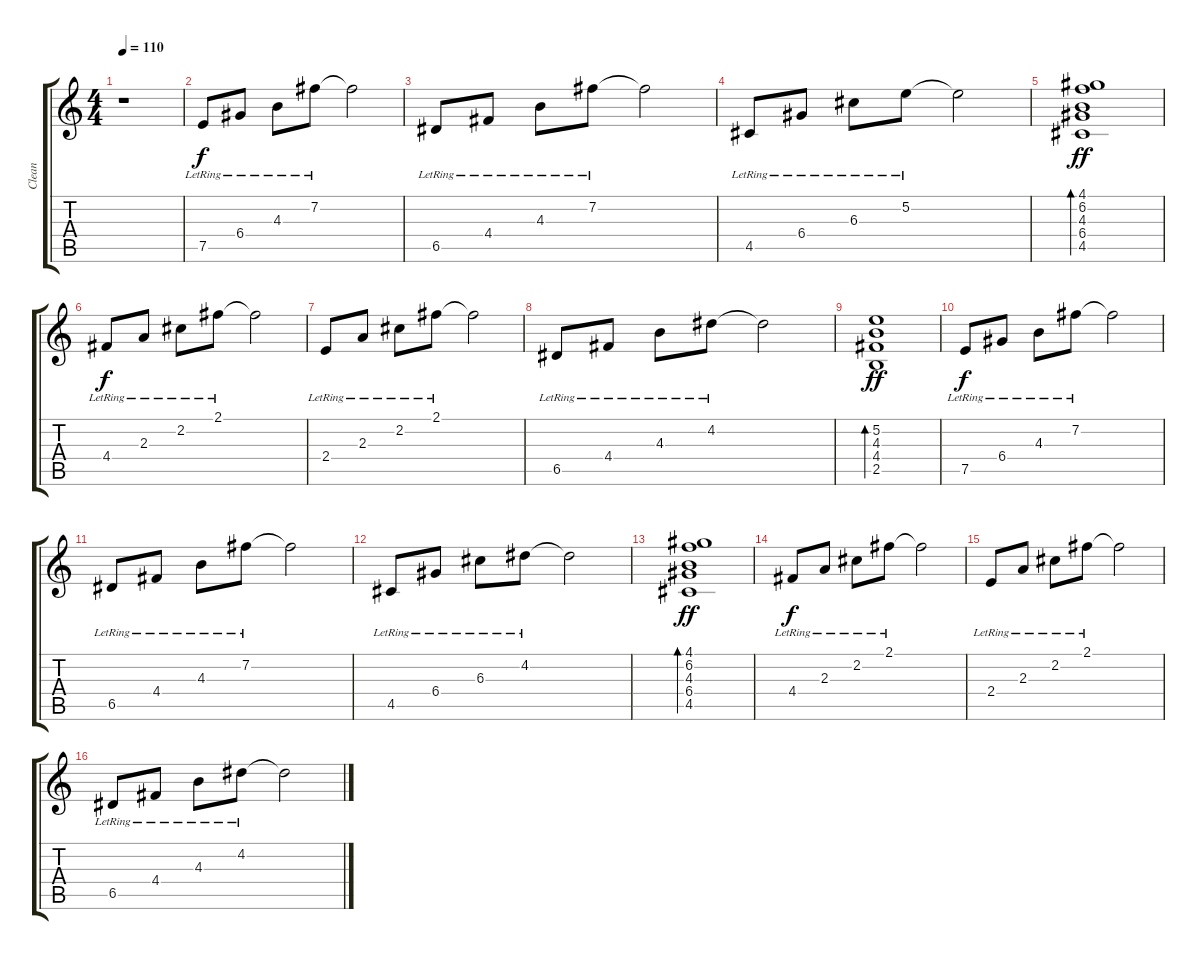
\track ("Clean" "Clean") {instrument electricguitarclean}
\staff {score tabs}
\tuning (E4 B3 G3 D3 A2 E2) {hide}
\ts (4 4)
\tempo 110
\clef g2
\ks c
r.1{dy f instrument electricguitarclean} |
7.5{lr}.8 6.4{lr}.8 4.3{lr}.8 7.2{lr}.8 7.2{t}.2 |
6.5{lr}.8 4.4{lr}.8 4.3{lr}.8 7.2{lr}.8 7.2{t}.2 |
4.5{lr}.8 6.4{lr}.8 6.3{lr}.8 5.2{lr}.8 5.2{t}.2 |
(4.1 6.2 4.3 6.4 4.5).1{bd 120 dy ff} |
4.4{lr}.8{dy f} 2.3{lr}.8 2.2{lr}.8 2.1{lr}.8 2.1{t}.2 |
2.4{lr}.8 2.3{lr}.8 2.2{lr}.8 2.1{lr}.8 2.1{t}.2 |
6.5{lr}.8 4.4{lr}.8 4.3{lr}.8 4.2{lr}.8 4.2{t}.2 |
(5.2 4.3 4.4 2.5).1{bd 120 dy ff} |
7.5{lr}.8{dy f} 6.4{lr}.8 4.3{lr}.8 7.2{lr}.8 7.2{t}.2 |
6.5{lr}.8 4.4{lr}.8 4.3{lr}.8 7.2{lr}.8 7.2{t}.2 |
4.5{lr}.8 6.4{lr}.8 6.3{lr}.8 4.2{lr}.8 4.2{t}.2 |
(4.1 6.2 4.3 6.4 4.5).1{bd 120 dy ff} |
4.4{lr}.8{dy f} 2.3{lr}.8 2.2{lr}.8 2.1{lr}.8 2.1{t}.2 |
2.4{lr}.8 2.3{lr}.8 2.2{lr}.8 2.1{lr}.8 2.1{t}.2 |
6.5{lr}.8 4.4{lr}.8 4.3{lr}.8 4.2{lr}.8 4.2{t}.2
